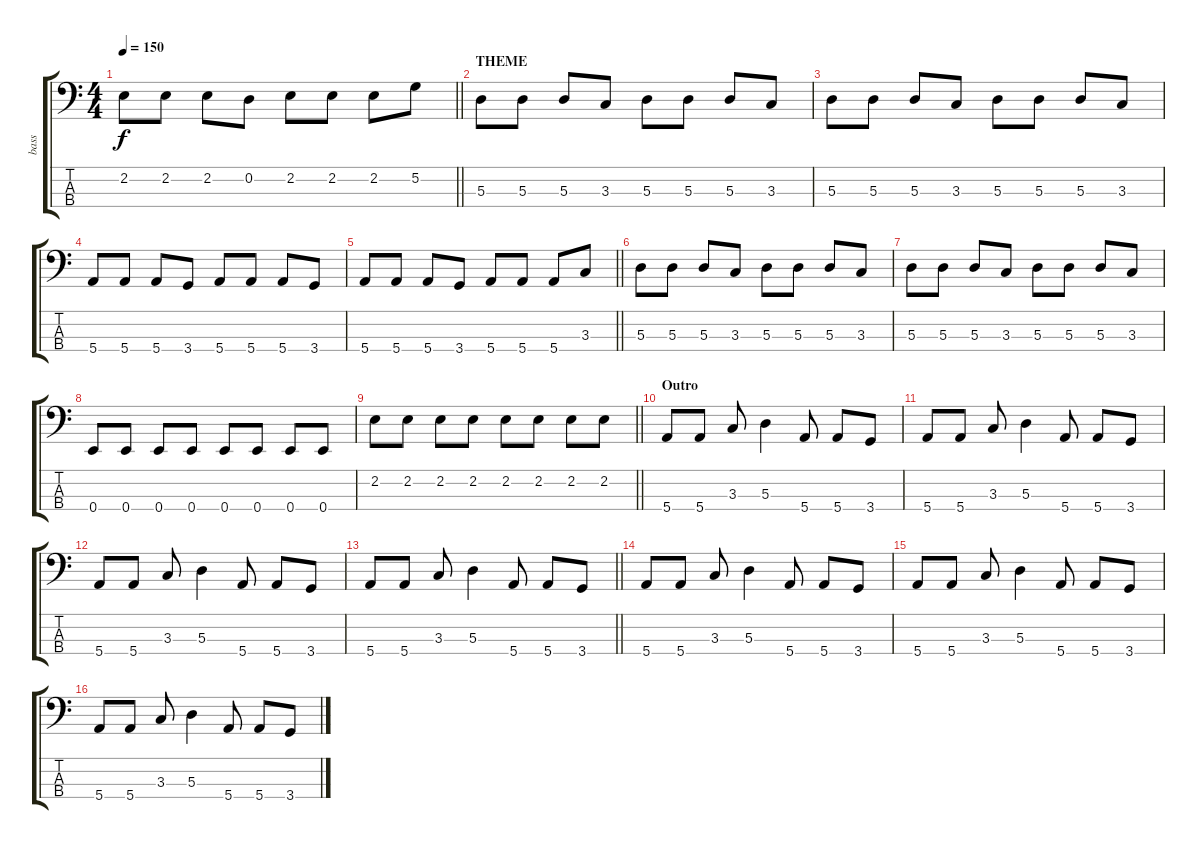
\track ("bass" "bass") {instrument electricbasspick}
\staff {score tabs}
\tuning (G2 D2 A1 E1) {hide}
\ts (4 4)
\tempo 150
\clef f4
\barLineRight lightlight
\ks c
2.2.8{dy f} 2.2.8 2.2.8 0.2.8 2.2.8 2.2.8 2.2.8 5.2.8 |
\section ("" "THEME")
5.3.8 5.3.8 5.3.8 3.3.8 5.3.8 5.3.8 5.3.8 3.3.8 |
5.3.8 5.3.8 5.3.8 3.3.8 5.3.8 5.3.8 5.3.8 3.3.8 |
5.4.8 5.4.8 5.4.8 3.4.8 5.4.8 5.4.8 5.4.8 3.4.8 |
\barLineRight lightlight
5.4.8 5.4.8 5.4.8 3.4.8 5.4.8 5.4.8 5.4.8 3.3.8 |
5.3.8 5.3.8 5.3.8 3.3.8 5.3.8 5.3.8 5.3.8 3.3.8 |
5.3.8 5.3.8 5.3.8 3.3.8 5.3.8 5.3.8 5.3.8 3.3.8 |
0.4.8 0.4.8 0.4.8 0.4.8 0.4.8 0.4.8 0.4.8 0.4.8 |
\barLineRight lightlight
2.2.8 2.2.8 2.2.8 2.2.8 2.2.8 2.2.8 2.2.8 2.2.8 |
\section ("" "Outro")
5.4.8 5.4.8 3.3.8 5.3.4 5.4.8 5.4.8 3.4.8 |
5.4.8 5.4.8 3.3.8 5.3.4 5.4.8 5.4.8 3.4.8 |
5.4.8 5.4.8 3.3.8 5.3.4 5.4.8 5.4.8 3.4.8 |
\barLineRight lightlight
5.4.8 5.4.8 3.3.8 5.3.4 5.4.8 5.4.8 3.4.8 |
5.4.8 5.4.8 3.3.8 5.3.4 5.4.8 5.4.8 3.4.8 |
5.4.8 5.4.8 3.3.8 5.3.4 5.4.8 5.4.8 3.4.8 |
5.4.8 5.4.8 3.3.8 5.3.4 5.4.8 5.4.8 3.4.8
